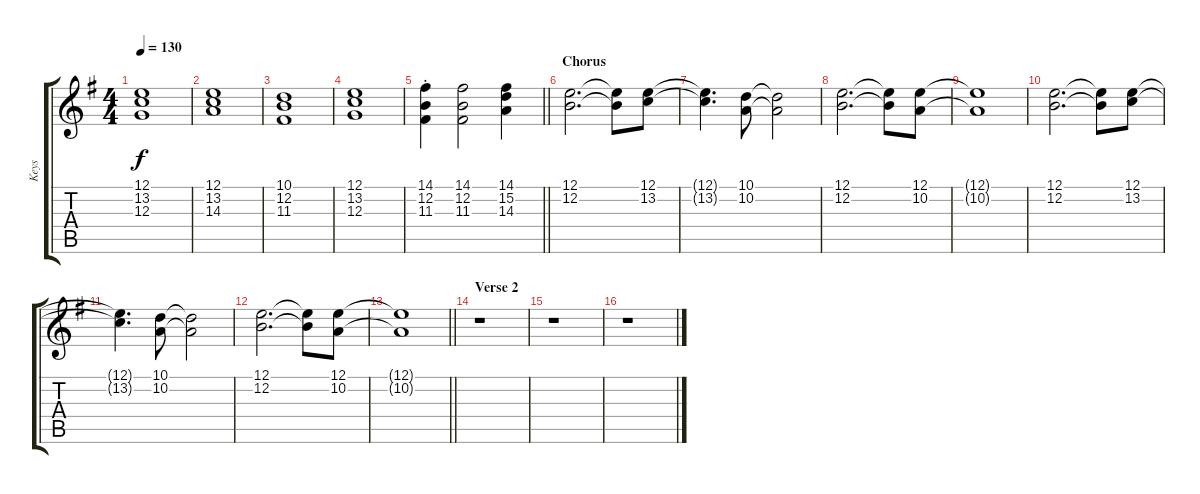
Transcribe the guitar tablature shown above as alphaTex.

\track ("Keys" "Keys") {instrument drawbarorgan}
\staff {score tabs}
\tuning (E4 B3 G3 D3 A2 E2) {hide}
\ts (4 4)
\tempo 130
\clef g2
\ks g
(12.1 13.2 12.3).1{dy f} |
(12.1 13.2 14.3).1 |
(10.1 12.2 11.3).1 |
(12.1 13.2 12.3).1 |
\barLineRight lightlight
(14.1{st} 12.2{st} 11.3{st}).4 (14.1 12.2 11.3).2 (14.1 15.2 14.3).4 |
\section ("" "Chorus")
(12.1 12.2).2{d} (12.1{t} 12.2{t}).8 (12.1 13.2).8 |
(12.1{t} 13.2{t}).4{d} (10.1 10.2).8 (10.1{t} 10.2{t}).2 |
(12.1 12.2).2{d} (12.1{t} 12.2{t}).8 (12.1 10.2).8 |
(12.1{t} 10.2{t}).1 |
(12.1 12.2).2{d} (12.1{t} 12.2{t}).8 (12.1 13.2).8 |
(12.1{t} 13.2{t}).4{d} (10.1 10.2).8 (10.1{t} 10.2{t}).2 |
(12.1 12.2).2{d} (12.1{t} 12.2{t}).8 (12.1 10.2).8 |
\barLineRight lightlight
(12.1{t} 10.2{t}).1 |
\section ("" "Verse 2")
r.1 |
r.1 |
r.1
